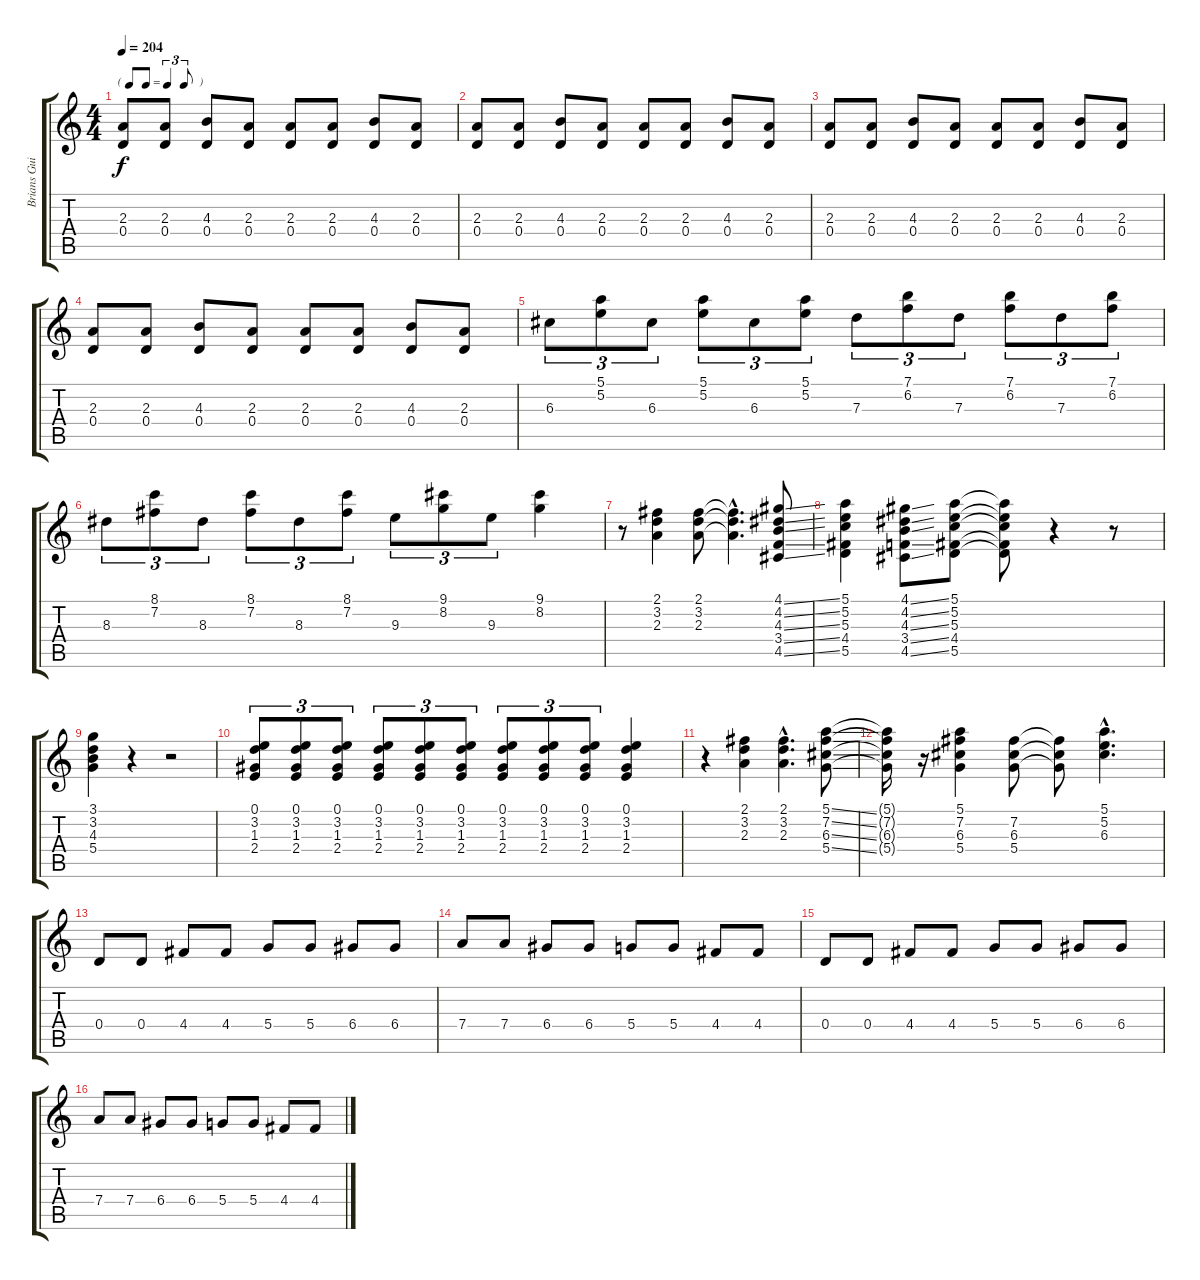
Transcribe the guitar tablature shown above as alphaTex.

\track ("Brians Guitar" "Brians Gui") {instrument overdrivenguitar}
\staff {score tabs}
\tuning (E4 B3 G3 D3 A2 E2) {hide}
\ts (4 4)
\tf triplet8th
\tempo 204
\clef g2
\ks c
(2.3 0.4).8{dy f} (2.3 0.4).8 (4.3 0.4).8 (2.3 0.4).8 (2.3 0.4).8 (2.3 0.4).8 (4.3 0.4).8 (2.3 0.4).8 |
(2.3 0.4).8 (2.3 0.4).8 (4.3 0.4).8 (2.3 0.4).8 (2.3 0.4).8 (2.3 0.4).8 (4.3 0.4).8 (2.3 0.4).8 |
(2.3 0.4).8 (2.3 0.4).8 (4.3 0.4).8 (2.3 0.4).8 (2.3 0.4).8 (2.3 0.4).8 (4.3 0.4).8 (2.3 0.4).8 |
(2.3 0.4).8 (2.3 0.4).8 (4.3 0.4).8 (2.3 0.4).8 (2.3 0.4).8 (2.3 0.4).8 (4.3 0.4).8 (2.3 0.4).8 |
6.3.8{tu (3 2)} (5.1 5.2).8{tu (3 2)} 6.3.8{tu (3 2)} (5.1 5.2).8{tu (3 2)} 6.3.8{tu (3 2)} (5.1 5.2).8{tu (3 2)} 7.3.8{tu (3 2)} (7.1 6.2).8{tu (3 2)} 7.3.8{tu (3 2)} (7.1 6.2).8{tu (3 2)} 7.3.8{tu (3 2)} (7.1 6.2).8{tu (3 2)} |
8.3.8{tu (3 2)} (8.1 7.2).8{tu (3 2)} 8.3.8{tu (3 2)} (8.1 7.2).8{tu (3 2)} 8.3.8{tu (3 2)} (8.1 7.2).8{tu (3 2)} 9.3.8{tu (3 2)} (9.1 8.2).8{tu (3 2)} 9.3.8{tu (3 2)} (9.1 8.2).4 |
r.8 (2.1 3.2 2.3).4 (2.1 3.2 2.3).8 (2.1{hac t} 3.2{hac t} 2.3{hac t}).4{d} (4.1{ss} 4.2{ss} 4.3{ss} 3.4{ss} 4.5{ss}).8 |
(5.1 5.2 5.3 4.4 5.5).4 (4.1{ss} 4.2{ss} 4.3{ss} 3.4{ss} 4.5{ss}).8 (5.1 5.2 5.3 4.4 5.5).8 (5.1{t} 5.2{t} 5.3{t} 4.4{t} 5.5{t}).8 r.4 r.8 |
(3.1 3.2 4.3 5.4).4 r.4 r.2 |
(0.1 3.2 1.3 2.4).8{tu (3 2)} (0.1 3.2 1.3 2.4).8{tu (3 2)} (0.1 3.2 1.3 2.4).8{tu (3 2)} (0.1 3.2 1.3 2.4).8{tu (3 2)} (0.1 3.2 1.3 2.4).8{tu (3 2)} (0.1 3.2 1.3 2.4).8{tu (3 2)} (0.1 3.2 1.3 2.4).8{tu (3 2)} (0.1 3.2 1.3 2.4).8{tu (3 2)} (0.1 3.2 1.3 2.4).8{tu (3 2)} (0.1 3.2 1.3 2.4).4 |
r.4 (2.1 3.2 2.3).4 (2.1{hac} 3.2{hac} 2.3{hac}).4{d} (5.1{ss} 7.2{ss} 6.3{ss} 5.4{ss}).8 |
(5.1{t} 7.2{t} 6.3{t} 5.4{t}).16 r.16 (5.1 7.2 6.3 5.4).4 (7.2 6.3 5.4).8 (7.2{t} 6.3{t} 5.4{t}).8 (5.1{hac} 5.2{hac} 6.3{hac}).4{d} |
0.4.8 0.4.8 4.4.8 4.4.8 5.4.8 5.4.8 6.4.8 6.4.8 |
7.4.8 7.4.8 6.4.8 6.4.8 5.4.8 5.4.8 4.4.8 4.4.8 |
0.4.8 0.4.8 4.4.8 4.4.8 5.4.8 5.4.8 6.4.8 6.4.8 |
7.4.8 7.4.8 6.4.8 6.4.8 5.4.8 5.4.8 4.4.8 4.4.8
